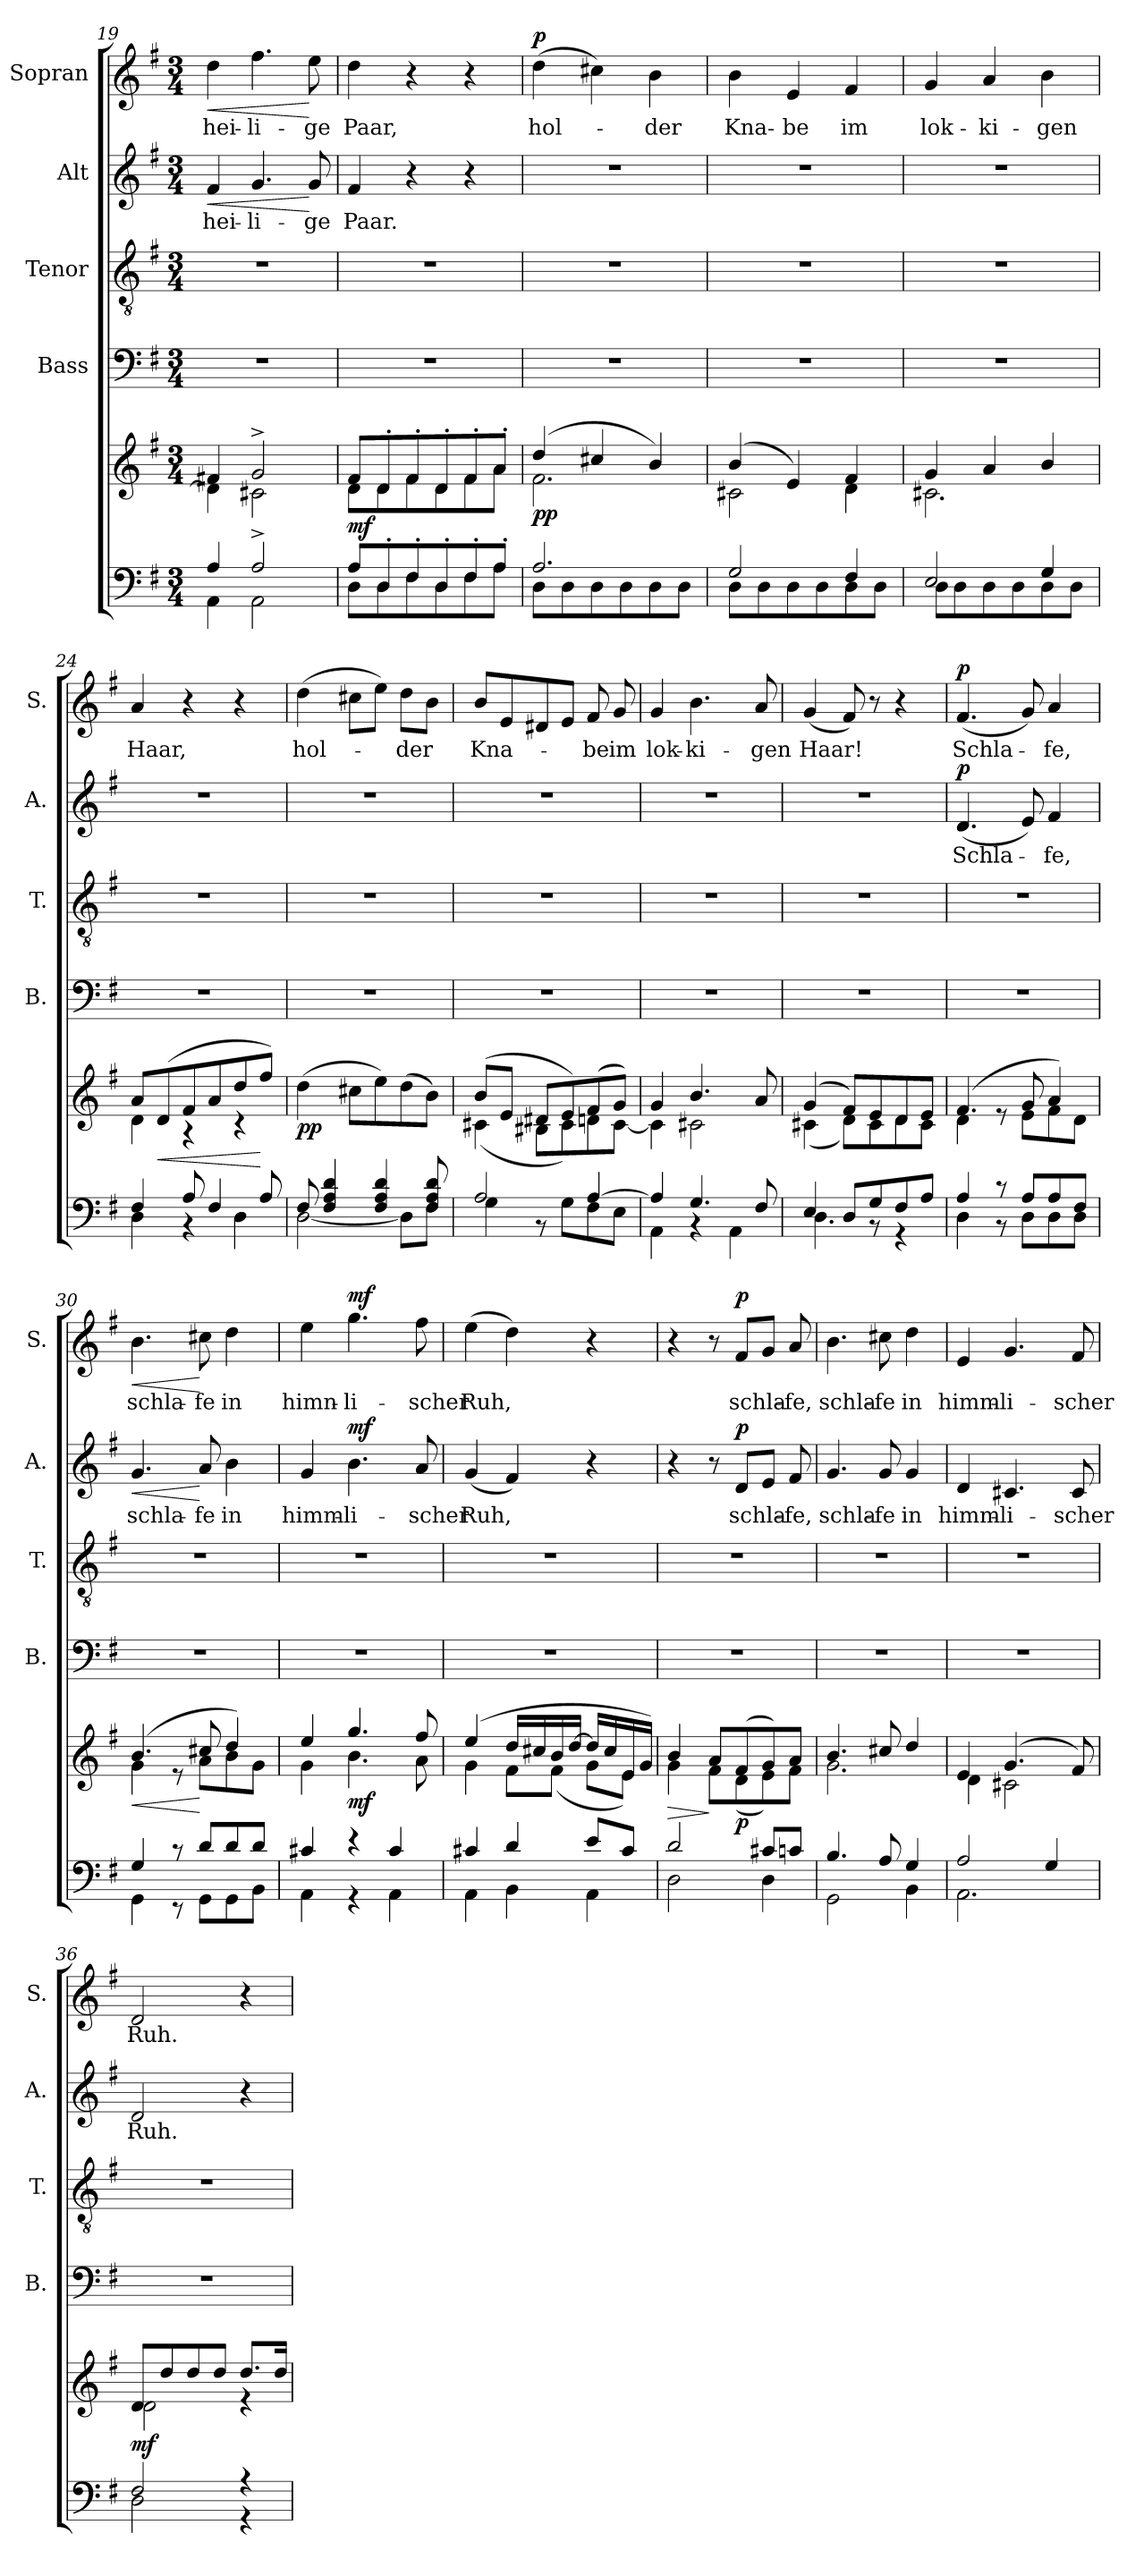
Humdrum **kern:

**kern	**kern	**dynam	**kern	**kern	**kern	**text	**dynam	**kern	**text	**dynam
*part5	*part5	*part5	*part4	*part3	*part2	*part2	*part2	*part1	*part1	*part1
*staff6	*staff5	*staff5/6	*staff4	*staff3	*staff2	*staff2	*staff2	*staff1	*staff1	*staff1
*	*	*	*I"Bass	*I"Tenor	*I"Alt	*	*	*I"Sopran	*	*
*	*	*	*I'B.	*I'T.	*I'A.	*	*	*I'S.	*	*
*clefF4	*clefG2	*	*clefF4	*clefGv2	*clefG2	*	*	*clefG2	*	*
*k[f#]	*k[f#]	*	*k[f#]	*k[f#]	*k[f#]	*	*	*k[f#]	*	*
*G:	*G:	*	*G:	*G:	*G:	*	*	*G:	*	*
*M3/4	*M3/4	*	*M3/4	*M3/4	*M3/4	*	*	*M3/4	*	*
=19	=19	=19	=19	=19	=19	=19	=19	=19	=19	=19
*^	*^	*	*	*	*	*	*	*	*	*
!	!	!	!	!	!	!	!	!LO:LY:b	!LO:HP:b	!	!LO:LY:b	!LO:HP:b
4A/	4AA\	4f#X/	4d\]	.	2.r	2.r	4f#/	hei-	<	4dd\	hei-	<
!	!	!	!	!	!	!	!	!LO:LY:b	!	!	!LO:LY:b	!
2A^</	2AA\	2g^>/	2c#X\	.	.	.	4.g/	-li-	.	4.ff#\	-li-	.
!	!	!	!	!	!	!	!	!LO:LY:b	!	!	!LO:LY:b	!
.	.	.	.	.	.	.	8g/	-ge	[	8ee\	-ge	[
=20	=20	=20	=20	=20	=20	=20	=20	=20	=20	=20	=20	=20
!	!	!	!	!LO:DY:b	!	!	!	!LO:LY:b	!	!	!LO:LY:b	!
8A/L	8D\L	8f#/L	8d\L	mf	2.r	2.r	4f#/	Paar.	.	4dd\	Paar,	.
8D'>/	8D\	8d'>/	8d\	.	.	.	.	.	.	.	.	.
8F#'>/	8F#\	8f#'>/	8f#\	.	.	.	4r	.	.	4r	.	.
8D'>/	8D\	8d'>/	8d\	.	.	.	.	.	.	.	.	.
8F#'>/	8F#\	8f#'>/	8f#\	.	.	.	4r	.	.	4r	.	.
8A'>/J	8A\J	8a'>/J	8a\J	.	.	.	.	.	.	.	.	.
=21	=21	=21	=21	=21	=21	=21	=21	=21	=21	=21	=21	=21
!	!	!	!	!LO:DY:b	!	!	!	!	!	!	!LO:LY:b	!LO:DY:a
2.A/	8D\L	(4dd/	2.f#\	pp	2.r	2.r	2.r	.	.	(>4dd\	hol-	p
.	8D\	.	.	.	.	.	.	.	.	.	.	.
.	8D\	4cc#X/	.	.	.	.	.	.	.	4cc#X\)	.	.
.	8D\	.	.	.	.	.	.	.	.	.	.	.
!	!	!	!	!	!	!	!	!	!	!	!LO:LY:b	!
.	8D\	4b/)	.	.	.	.	.	.	.	4b\	-der	.
.	8D\J	.	.	.	.	.	.	.	.	.	.	.
=22	=22	=22	=22	=22	=22	=22	=22	=22	=22	=22	=22	=22
!	!	!	!	!	!	!	!	!	!	!	!LO:LY:b	!
2G/	8D\L	(4b/	2c#X\	.	2.r	2.r	2.r	.	.	4b\	Kna-	.
.	8D\	.	.	.	.	.	.	.	.	.	.	.
!	!	!	!	!	!	!	!	!	!	!	!LO:LY:b	!
.	8D\	4e/)	.	.	.	.	.	.	.	4e/	-be	.
.	8D\	.	.	.	.	.	.	.	.	.	.	.
!	!	!	!	!	!	!	!	!	!	!	!LO:LY:b	!
4F#/	8D\	4f#/	4d\	.	.	.	.	.	.	4f#/	im	.
.	8D\J	.	.	.	.	.	.	.	.	.	.	.
=23	=23	=23	=23	=23	=23	=23	=23	=23	=23	=23	=23	=23
!	!	!	!	!	!	!	!	!	!	!	!LO:LY:b	!
2E/	8D\L	4g/	2.c#X\	.	2.r	2.r	2.r	.	.	4g/	lok-	.
.	8D\	.	.	.	.	.	.	.	.	.	.	.
!	!	!	!	!	!	!	!	!	!	!	!LO:LY:b	!
.	8D\	4a/	.	.	.	.	.	.	.	4a/	-ki-	.
.	8D\	.	.	.	.	.	.	.	.	.	.	.
!	!	!	!	!	!	!	!	!	!	!	!LO:LY:b	!
4G/	8D\	4b/	.	.	.	.	.	.	.	4b\	-gen	.
.	8D\J	.	.	.	.	.	.	.	.	.	.	.
!!LO:LB:g=z
=24	=24	=24	=24	=24	=24	=24	=24	=24	=24	=24	=24	=24
!	!	!	!	!	!	!	!	!	!	!	!LO:LY:b	!
4F#/	4D\	8a/L	4d\	.	2.r	2.r	2.r	.	.	4a/	Haar,	.
!	!	!	!	!LO:HP:b	!	!	!	!	!	!	!	!
.	.	(>8d/	.	<	.	.	.	.	.	.	.	.
8A/	4rBB	8f#/	4rA	.	.	.	.	.	.	4r	.	.
4F#/	.	8a/	.	.	.	.	.	.	.	.	.	.
.	4D\	8dd/	4rc	.	.	.	.	.	.	4r	.	.
8A/	.	8ff#/J)	.	[	.	.	.	.	.	.	.	.
*	*	*v	*v	*	*	*	*	*	*	*	*	*
=25	=25	=25	=25	=25	=25	=25	=25	=25	=25	=25	=25
!	!	!	!LO:DY:b	!	!	!	!	!	!	!LO:LY:b	!
8F#/	[<2D\	(>4dd\	pp	2.r	2.r	2.r	.	.	(>4dd\	hol-	.
4F#/ 4A/ 4d/	.	.	.	.	.	.	.	.	.	.	.
.	.	8cc#X\L	.	.	.	.	.	.	8cc#X\L	.	.
4F#/ 4A/ 4d/	.	8ee\)	.	.	.	.	.	.	8ee\J)	.	.
!	!	!	!	!	!	!	!	!	!	!LO:LY:b	!
.	8D\L]	(>8dd\	.	.	.	.	.	.	8dd\L	-der	.
8F#/ 8A/ 8d/	8F#\J	8b\J)	.	.	.	.	.	.	8b\J	.	.
=26	=26	=26	=26	=26	=26	=26	=26	=26	=26	=26	=26
*	*	*^	*	*	*	*	*	*	*	*	*
!	!	!	!	!	!	!	!	!	!	!	!LO:LY:b	!
2A/	4G\	(>8b/L	(<4c#X\	.	2.r	2.r	2.r	.	.	8b/L	Kna-	.
.	.	8e/J	.	.	.	.	.	.	.	8e/	.	.
.	8r	8d#X/L	8B#X\L	.	.	.	.	.	.	8d#X/	.	.
.	8G\L	8e/)	8c#\)	.	.	.	.	.	.	8e/J	.	.
!	!	!	!	!	!	!	!	!	!	!	!LO:LY:b	!
[>4A/	8F#\	(>8f#/	8dn\	.	.	.	.	.	.	8f#/	-be	.
!	!	!	!	!	!	!	!	!	!	!	!LO:LY:b	!
.	8E\J	8g/J)	[<8c#\J	.	.	.	.	.	.	8g/	im	.
=27	=27	=27	=27	=27	=27	=27	=27	=27	=27	=27	=27	=27
!	!	!	!	!	!	!	!	!	!	!	!LO:LY:b	!
4A/]	4AA\	4g/	4c#\]	.	2.r	2.r	2.r	.	.	4g/	lok-	.
!	!	!	!	!	!	!	!	!	!	!	!LO:LY:b	!
4.G/	4rBB	4.b/	2c#X\	.	.	.	.	.	.	4.b\	-ki-	.
.	4AA\	.	.	.	.	.	.	.	.	.	.	.
!	!	!	!	!	!	!	!	!	!	!	!LO:LY:b	!
8F#/	.	8a/	.	.	.	.	.	.	.	8a/	-gen	.
=28	=28	=28	=28	=28	=28	=28	=28	=28	=28	=28	=28	=28
!	!	!	!	!	!	!	!	!	!	!	!LO:LY:b	!
4E/	4.D\	(4g/	(<4c#X\	.	2.r	2.r	2.r	.	.	(<4g/	Haar!	.
8D/L	.	8f#/L)	8d\L)	.	.	.	.	.	.	8f#/)	.	.
8G/	8rAA	8e/	8c#\	.	.	.	.	.	.	8r	.	.
8F#/	4rGG	8d/	8d\	.	.	.	.	.	.	4r	.	.
8A/J	.	8e/J	8c#\J	.	.	.	.	.	.	.	.	.
=29	=29	=29	=29	=29	=29	=29	=29	=29	=29	=29	=29	=29
!	!	!	!	!	!	!	!	!LO:LY:b	!LO:DY:a	!	!LO:LY:b	!LO:DY:a
4A/	4D\	(4.f#/	4d\	.	2.r	2.r	(<4.d/	Schla-	p	(<4.f#/	Schla-	p
8r	8r	.	8rd	.	.	.	.	.	.	.	.	.
8A/L	8D\L	8g/	8e\L	.	.	.	8e/)	.	.	8g/)	.	.
!	!	!	!	!	!	!	!	!LO:LY:b	!	!	!LO:LY:b	!
8A/	8D\	4a/)	8f#\	.	.	.	4f#/	-fe,	.	4a/	-fe,	.
8F#/J	8D\J	.	8d\J	.	.	.	.	.	.	.	.	.
!!LO:PB:g=z
=30	=30	=30	=30	=30	=30	=30	=30	=30	=30	=30	=30	=30
!	!	!	!	!LO:HP:b	!	!	!	!LO:LY:b	!LO:HP:b	!	!LO:LY:b	!LO:HP:b
4G/	4GG\	(4.b/	4g\	<	2.r	2.r	4.g/	schla-	<	4.b\	schla-	<
8r	8r	.	8re	.	.	.	.	.	.	.	.	.
!	!	!	!	!	!	!	!	!LO:LY:b	!	!	!LO:LY:b	!
8d/L	8GG\L	8cc#X/	8a\L	[	.	.	8a/	-fe	[	8cc#X\	-fe	[
!	!	!	!	!	!	!	!	!LO:LY:b	!	!	!LO:LY:b	!
8d/	8GG\	4dd/)	8b\	.	.	.	4b\	in	.	4dd\	in	.
8d/J	8BB\J	.	8g\J	.	.	.	.	.	.	.	.	.
=31	=31	=31	=31	=31	=31	=31	=31	=31	=31	=31	=31	=31
!	!	!	!	!	!	!	!	!LO:LY:b	!	!	!LO:LY:b	!
4c#X/	4AA\	4ee/	4g\	.	2.r	2.r	4g/	himm-	.	4ee\	himn-	.
!	!	!	!	!LO:DY:b	!	!	!	!LO:LY:b	!LO:DY:a	!	!LO:LY:b	!LO:DY:a
4r	4r	4.gg/	4.b\	mf	.	.	4.b\	-li-	mf	4.gg\	-li-	mf
4c#/	4AA\	.	.	.	.	.	.	.	.	.	.	.
!	!	!	!	!	!	!	!	!LO:LY:b	!	!	!LO:LY:b	!
.	.	8ff#/	8a\	.	.	.	8a/	-scher	.	8ff#\	-scher	.
=32	=32	=32	=32	=32	=32	=32	=32	=32	=32	=32	=32	=32
!	!	!	!	!	!	!	!	!LO:LY:b	!	!	!LO:LY:b	!
4c#X/	4AA\	(4ee/	4g\	.	2.r	2.r	(<4g/	Ruh,	.	(>4ee\	Ruh,	.
4d/	4BB\	16dd/LL	8f#\L	.	.	.	4f#/)	.	.	4dd\)	.	.
.	.	16cc#X/	.	.	.	.	.	.	.	.	.	.
.	.	16b/	(<8f#\J	.	.	.	.	.	.	.	.	.
.	.	[>16dd/JJ	.	.	.	.	.	.	.	.	.	.
8e/L	4AA\	16dd/LL]	8g\L	.	.	.	4r	.	.	4r	.	.
.	.	16cc#/	.	.	.	.	.	.	.	.	.	.
8c#/J	.	16e/	8e\J)	.	.	.	.	.	.	.	.	.
.	.	16g/JJ)	.	.	.	.	.	.	.	.	.	.
=33	=33	=33	=33	=33	=33	=33	=33	=33	=33	=33	=33	=33
!	!	!	!	!LO:HP:b	!	!	!	!	!	!	!	!
2d/	2D\	4b/	4g\	>	2.r	2.r	4r	.	.	4r	.	.
.	.	8a/L	8f#\L	]	.	.	8r	.	.	8r	.	.
!	!	!	!	!LO:DY:b	!	!	!	!LO:LY:b	!LO:DY:a	!	!LO:LY:b	!LO:DY:a
.	.	(>8f#/	(<8d\	p	.	.	8d/L	schla-	p	8f#/L	schla-	p
8c#X/L	4D\	8g/)	8e\)	.	.	.	8e/J	.	.	8g/J	.	.
!	!	!	!	!	!	!	!	!LO:LY:b	!	!	!LO:LY:b	!
8cn/J	.	8a/J	8f#\J	.	.	.	8f#/	-fe,	.	8a/	-fe,	.
=34	=34	=34	=34	=34	=34	=34	=34	=34	=34	=34	=34	=34
!	!	!	!	!	!	!	!	!LO:LY:b	!	!	!LO:LY:b	!
4.B/	2GG\	4.b/	2.g\	.	2.r	2.r	4.g/	schla-	.	4.b\	schla-	.
!	!	!	!	!	!	!	!	!LO:LY:b	!	!	!LO:LY:b	!
8A/	.	8cc#X/	.	.	.	.	8g/	-fe	.	8cc#X\	-fe	.
!	!	!	!	!	!	!	!	!LO:LY:b	!	!	!LO:LY:b	!
4G/	4BB\	4dd/	.	.	.	.	4g/	in	.	4dd\	in	.
=35	=35	=35	=35	=35	=35	=35	=35	=35	=35	=35	=35	=35
!	!	!	!	!	!	!	!	!LO:LY:b	!	!	!LO:LY:b	!
2A/	2.AA\	4e/	4d\	.	2.r	2.r	4d/	himm-	.	4e/	himm-	.
!	!	!	!	!	!	!	!	!LO:LY:b	!	!	!LO:LY:b	!
.	.	(4.g/	2c#X\	.	.	.	4.c#X/	-li-	.	4.g/	-li-	.
4G/	.	.	.	.	.	.	.	.	.	.	.	.
!	!	!	!	!	!	!	!	!LO:LY:b	!	!	!LO:LY:b	!
.	.	8f#/)	.	.	.	.	8c#/	-scher	.	8f#/	-scher	.
!!LO:LB:g=z
=36	=36	=36	=36	=36	=36	=36	=36	=36	=36	=36	=36	=36
!	!	!	!	!LO:DY:b	!	!	!	!LO:LY:b	!	!	!LO:LY:b	!
2F#/	2D\	8d/L	2d\	mf	2.r	2.r	2d/	Ruh.	.	2d/	Ruh.	.
.	.	8dd/	.	.	.	.	.	.	.	.	.	.
.	.	8dd/	.	.	.	.	.	.	.	.	.	.
.	.	8dd/J	.	.	.	.	.	.	.	.	.	.
4r	4r	8.dd/L	4re	.	.	.	4r	.	.	4r	.	.
.	.	16dd/Jk	.	.	.	.	.	.	.	.	.	.
*v	*v	*	*	*	*	*	*	*	*	*	*	*
*	*v	*v	*	*	*	*	*	*	*	*	*
=	=	=	=	=	=	=	=	=	=	=
*-	*-	*-	*-	*-	*-	*-	*-	*-	*-	*-
